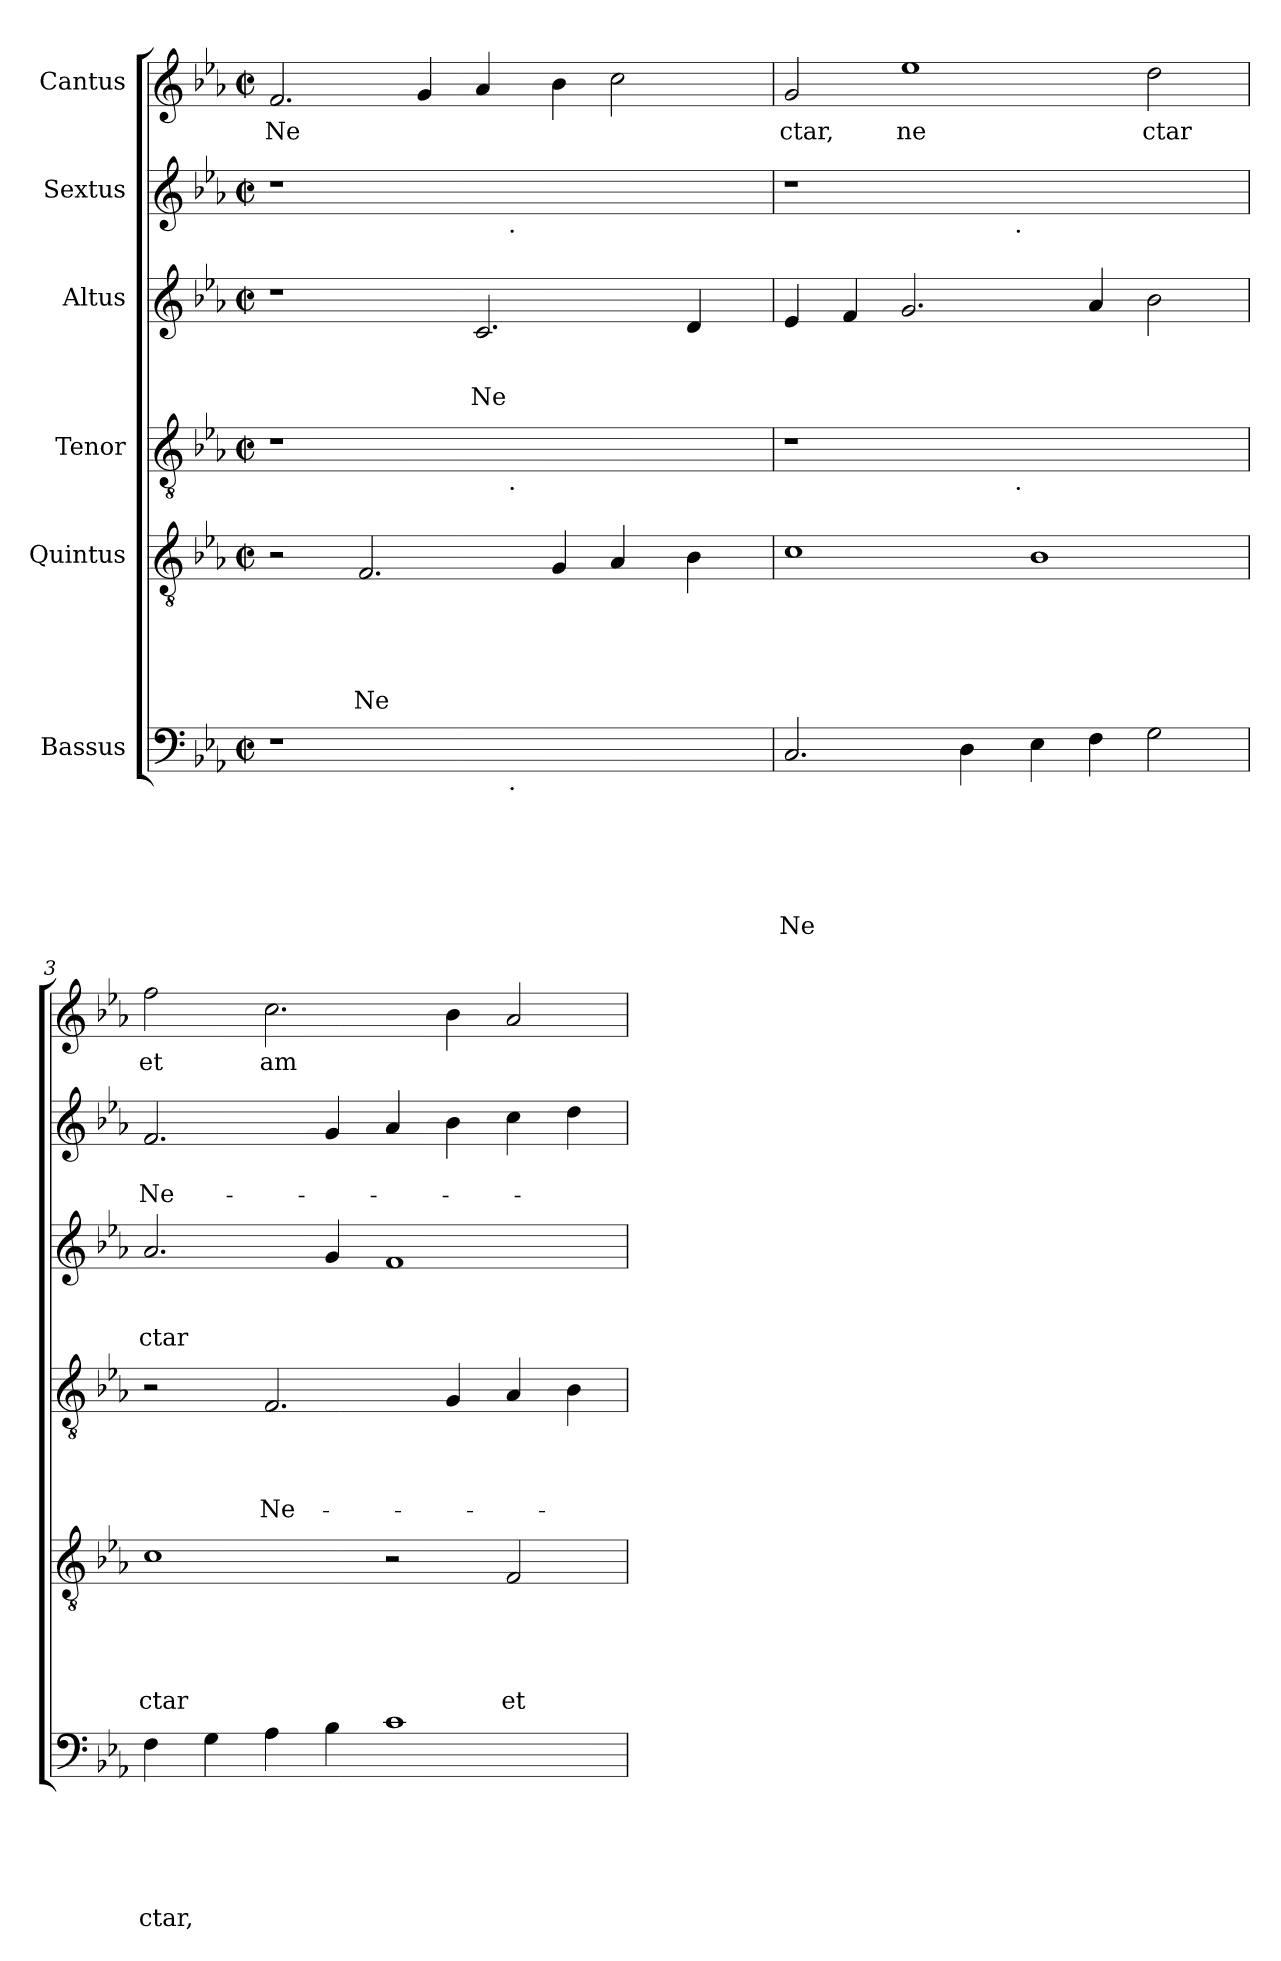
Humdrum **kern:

**kern	**text	**text	**text	**text	**text	**text	**kern	**text	**text	**text	**text	**text	**kern	**text	**text	**text	**text	**kern	**text	**text	**text	**kern	**text	**text	**kern	**text
*part6	*part6	*part6	*part6	*part6	*part6	*part6	*part5	*part5	*part5	*part5	*part5	*part5	*part4	*part4	*part4	*part4	*part4	*part3	*part3	*part3	*part3	*part2	*part2	*part2	*part1	*part1
*staff6	*staff6	*staff6	*staff6	*staff6	*staff6	*staff6	*staff5	*staff5	*staff5	*staff5	*staff5	*staff5	*staff4	*staff4	*staff4	*staff4	*staff4	*staff3	*staff3	*staff3	*staff3	*staff2	*staff2	*staff2	*staff1	*staff1
*I"Bassus	*	*	*	*	*	*	*I"Quintus	*	*	*	*	*	*I"Tenor	*	*	*	*	*I"Altus	*	*	*	*I"Sextus	*	*	*I"Cantus	*
*clefF4	*	*	*	*	*	*	*clefGv2	*	*	*	*	*	*clefGv2	*	*	*	*	*clefG2	*	*	*	*clefG2	*	*	*clefG2	*
*k[b-e-a-]	*	*	*	*	*	*	*k[b-e-a-]	*	*	*	*	*	*k[b-e-a-]	*	*	*	*	*k[b-e-a-]	*	*	*	*k[b-e-a-]	*	*	*k[b-e-a-]	*
*E-:	*	*	*	*	*	*	*E-:	*	*	*	*	*	*E-:	*	*	*	*	*E-:	*	*	*	*E-:	*	*	*E-:	*
*M2/2	*	*	*	*	*	*	*M2/2	*	*	*	*	*	*M2/2	*	*	*	*	*M2/2	*	*	*	*M2/2	*	*	*M2/2	*
*met(c|)	*	*	*	*	*	*	*met(c|)	*	*	*	*	*	*met(c|)	*	*	*	*	*met(c|)	*	*	*	*met(c|)	*	*	*met(c|)	*
=1	=1	=1	=1	=1	=1	=1	=1	=1	=1	=1	=1	=1	=1	=1	=1	=1	=1	=1	=1	=1	=1	=1	=1	=1	=1	=1
!	!	!	!	!	!	!	!	!	!	!	!	!	!	!	!	!	!	!	!	!	!	!	!	!	!	!LO:LY:b
1r	.	.	.	.	.	.	2r	.	.	.	.	.	1r	.	.	.	.	1r	.	.	.	1r	.	.	2.f/	Ne
!	!	!	!	!	!	!	!	!	!	!	!	!LO:LY:b	!	!	!	!	!	!	!	!	!	!	!	!	!	!
.	.	.	.	.	.	.	2.F/	.	.	.	.	Ne	.	.	.	.	.	.	.	.	.	.	.	.	.	.
.	.	.	.	.	.	.	.	.	.	.	.	.	.	.	.	.	.	.	.	.	.	.	.	.	4g/	.
!	!	!	!	!	!	!	!	!	!	!	!	!	!	!	!	!	!	!	!	!	!LO:LY:b	!	!	!	!	!
16.ryy	.	.	.	.	.	.	.	.	.	.	.	.	16.ryy	.	.	.	.	2.c/	.	.	Ne	16.ryy	.	.	4a-/	.
!	!	!	!	!	!	!	!	!	!	!	!	!	!	!	!	!	!	!	!	!	!	!LO:TX:b:t=.	!	!	!	!
!	!	!	!	!	!	!	!	!	!	!	!	!	!LO:TX:b:t=.	!	!	!	!	!	!	!	!	!	!	!	!	!
!LO:TX:b:t=.	!	!	!	!	!	!	!	!	!	!	!	!	!	!	!	!	!	!	!	!	!	!	!	!	!	!
2ryy	.	.	.	.	.	.	.	.	.	.	.	.	2ryy	.	.	.	.	.	.	.	.	2ryy	.	.	.	.
.	.	.	.	.	.	.	4G/	.	.	.	.	.	.	.	.	.	.	.	.	.	.	.	.	.	4b-\	.
.	.	.	.	.	.	.	4A-/	.	.	.	.	.	.	.	.	.	.	.	.	.	.	.	.	.	2cc\	.
4ryy	.	.	.	.	.	.	.	.	.	.	.	.	4ryy	.	.	.	.	.	.	.	.	4ryy	.	.	.	.
.	.	.	.	.	.	.	4B-\	.	.	.	.	.	.	.	.	.	.	4d/	.	.	.	.	.	.	.	.
8ryy	.	.	.	.	.	.	.	.	.	.	.	.	8ryy	.	.	.	.	.	.	.	.	8ryy	.	.	.	.
32ryy	.	.	.	.	.	.	.	.	.	.	.	.	32ryy	.	.	.	.	.	.	.	.	32ryy	.	.	.	.
=2	=2	=2	=2	=2	=2	=2	=2	=2	=2	=2	=2	=2	=2	=2	=2	=2	=2	=2	=2	=2	=2	=2	=2	=2	=2	=2
!	!	!	!	!	!	!LO:LY:b	!	!	!	!	!	!	!	!	!	!	!	!	!	!	!	!	!	!	!	!LO:LY:b
*	*	*	*	*	*	*	*	*	*	*	*	*	*^	*	*	*	*	*	*	*	*	*^	*	*	*	*
2.C/	.	.	.	.	.	Ne	1c	.	.	.	.	.	1r	2ryy	.	.	.	.	4e-/	.	.	.	1r	2ryy	.	.	2g/	ctar,
.	.	.	.	.	.	.	.	.	.	.	.	.	.	.	.	.	.	.	4f/	.	.	.	.	.	.	.	.	.
!	!	!	!	!	!	!	!	!	!	!	!	!	!	!	!	!	!	!	!	!	!	!	!	!	!	!	!	!LO:LY:b
.	.	.	.	.	.	.	.	.	.	.	.	.	.	4...ryy	.	.	.	.	2.g/	.	.	.	.	4...ryy	.	.	1ee-	ne
4D\	.	.	.	.	.	.	.	.	.	.	.	.	.	.	.	.	.	.	.	.	.	.	.	.	.	.	.	.
!	!	!	!	!	!	!	!	!	!	!	!	!	!	!	!	!	!	!	!	!	!	!	!	!LO:TX:b:t=.	!	!	!	!
!	!	!	!	!	!	!	!	!	!	!	!	!	!	!LO:TX:b:t=.	!	!	!	!	!	!	!	!	!	!	!	!	!	!
.	.	.	.	.	.	.	.	.	.	.	.	.	.	1ryy	.	.	.	.	.	.	.	.	.	1ryy	.	.	.	.
4E-\	.	.	.	.	.	.	1B-	.	.	.	.	.	1ryy	.	.	.	.	.	.	.	.	.	1ryy	.	.	.	.	.
4F\	.	.	.	.	.	.	.	.	.	.	.	.	.	.	.	.	.	.	4a-/	.	.	.	.	.	.	.	.	.
!	!	!	!	!	!	!	!	!	!	!	!	!	!	!	!	!	!	!	!	!	!	!	!	!	!	!	!	!LO:LY:b
2G\	.	.	.	.	.	.	.	.	.	.	.	.	.	.	.	.	.	.	2b-\	.	.	.	.	.	.	.	2dd\	ctar
.	.	.	.	.	.	.	.	.	.	.	.	.	.	32ryy	.	.	.	.	.	.	.	.	.	32ryy	.	.	.	.
=3	=3	=3	=3	=3	=3	=3	=3	=3	=3	=3	=3	=3	=3	=3	=3	=3	=3	=3	=3	=3	=3	=3	=3	=3	=3	=3	=3	=3
!	!	!	!	!	!	!LO:LY:b	!	!	!	!	!	!LO:LY:b	!	!	!	!	!	!	!	!	!	!LO:LY:b	!	!	!	!LO:LY:b	!	!LO:LY:b
*	*	*	*	*	*	*	*	*	*	*	*	*	*v	*v	*	*	*	*	*	*	*	*	*v	*v	*	*	*	*
4F\	.	.	.	.	.	ctar,	1c	.	.	.	.	ctar	2r	.	.	.	.	2.a-/	.	.	ctar	2.f/	.	Ne-	2ff\	et
4G\	.	.	.	.	.	.	.	.	.	.	.	.	.	.	.	.	.	.	.	.	.	.	.	.	.	.
!	!	!	!	!	!	!	!	!	!	!	!	!	!	!	!	!	!LO:LY:b	!	!	!	!	!	!	!	!	!LO:LY:b
4A-\	.	.	.	.	.	.	.	.	.	.	.	.	2.F/	.	.	.	Ne-	.	.	.	.	.	.	.	2.cc\	am
4B-\	.	.	.	.	.	.	.	.	.	.	.	.	.	.	.	.	.	4g/	.	.	.	4g/	.	.	.	.
1c	.	.	.	.	.	.	2r	.	.	.	.	.	.	.	.	.	.	1f	.	.	.	4a-/	.	.	.	.
.	.	.	.	.	.	.	.	.	.	.	.	.	4G/	.	.	.	.	.	.	.	.	4b-\	.	.	4b-\	.
!	!	!	!	!	!	!	!	!	!	!	!	!LO:LY:b	!	!	!	!	!	!	!	!	!	!	!	!	!	!
.	.	.	.	.	.	.	2F/	.	.	.	.	et	4A-/	.	.	.	.	.	.	.	.	4cc\	.	.	2a-/	.
.	.	.	.	.	.	.	.	.	.	.	.	.	4B-\	.	.	.	.	.	.	.	.	4dd\	.	.	.	.
=	=	=	=	=	=	=	=	=	=	=	=	=	=	=	=	=	=	=	=	=	=	=	=	=	=	=
*-	*-	*-	*-	*-	*-	*-	*-	*-	*-	*-	*-	*-	*-	*-	*-	*-	*-	*-	*-	*-	*-	*-	*-	*-	*-	*-
